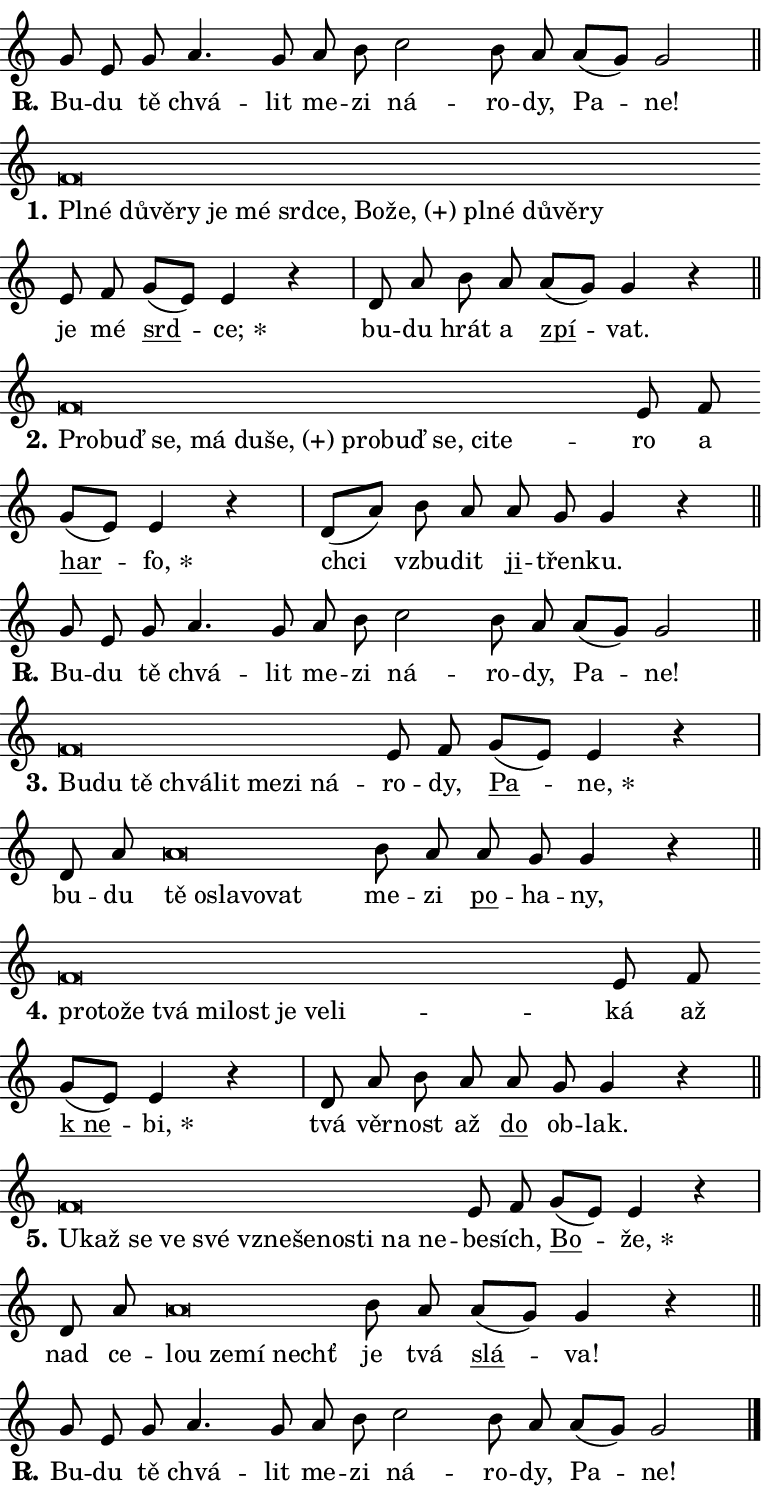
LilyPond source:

\version "2.24.0"
\header { tagline = "" }
\paper {
  indent = 0\cm
  top-margin = 0\cm
  right-margin = 0.13\cm % to fit lyric hyphens
  bottom-margin = 0\cm
  left-margin = 0\cm
  paper-width = 13\cm
  page-breaking = #ly:one-page-breaking
  system-system-spacing.basic-distance = #11
  score-system-spacing.basic-distance = #11
  ragged-last = ##f
}


%% Author: Thomas Morley
%% https://lists.gnu.org/archive/html/lilypond-user/2020-05/msg00002.html
#(define (line-position grob)
"Returns position of @var[grob} in current system:
   @code{'start}, if at first time-step
   @code{'end}, if at last time-step
   @code{'middle} otherwise
"
  (let* ((col (ly:item-get-column grob))
         (ln (ly:grob-object col 'left-neighbor))
         (rn (ly:grob-object col 'right-neighbor))
         (col-to-check-left (if (ly:grob? ln) ln col))
         (col-to-check-right (if (ly:grob? rn) rn col))
         (break-dir-left
           (and
             (ly:grob-property col-to-check-left 'non-musical #f)
             (ly:item-break-dir col-to-check-left)))
         (break-dir-right
           (and
             (ly:grob-property col-to-check-right 'non-musical #f)
             (ly:item-break-dir col-to-check-right))))
        (cond ((eqv? 1 break-dir-left) 'start)
              ((eqv? -1 break-dir-right) 'end)
              (else 'middle))))

#(define (tranparent-at-line-position vctor)
  (lambda (grob)
  "Relying on @code{line-position} select the relevant enry from @var{vctor}.
Used to determine transparency,"
    (case (line-position grob)
      ((end) (not (vector-ref vctor 0)))
      ((middle) (not (vector-ref vctor 1)))
      ((start) (not (vector-ref vctor 2))))))

noteHeadBreakVisibility =
#(define-music-function (break-visibility)(vector?)
"Makes @code{NoteHead}s transparent relying on @var{break-visibility}"
#{
  \override NoteHead.transparent =
    #(tranparent-at-line-position break-visibility)
#})

#(define delete-ledgers-for-transparent-note-heads
  (lambda (grob)
    "Reads whether a @code{NoteHead} is transparent.
If so this @code{NoteHead} is removed from @code{'note-heads} from
@var{grob}, which is supposed to be @code{LedgerLineSpanner}.
As a result ledgers are not printed for this @code{NoteHead}"
    (let* ((nhds-array (ly:grob-object grob 'note-heads))
           (nhds-list
             (if (ly:grob-array? nhds-array)
                 (ly:grob-array->list nhds-array)
                 '()))
           ;; Relies on the transparent-property being done before
           ;; Staff.LedgerLineSpanner.after-line-breaking is executed.
           ;; This is fragile ...
           (to-keep
             (remove
               (lambda (nhd)
                 (ly:grob-property nhd 'transparent #f))
               nhds-list)))
      ;; TODO find a better method to iterate over grob-arrays, similiar
      ;; to filter/remove etc for lists
      ;; For now rebuilt from scratch
      (set! (ly:grob-object grob 'note-heads)  '())
      (for-each
        (lambda (nhd)
          (ly:pointer-group-interface::add-grob grob 'note-heads nhd))
        to-keep))))

squashNotes = {
  \override NoteHead.X-extent = #'(-0.2 . 0.2)
  \override NoteHead.Y-extent = #'(-0.75 . 0)
  \override NoteHead.stencil =
    #(lambda (grob)
       (let ((pos (ly:grob-property grob 'staff-position)))
         (begin
           (if (< pos -7) (display "ERROR: Lower brevis then expected\n") (display ""))
           (if (<= pos -6) ly:text-interface::print ly:note-head::print))))
}
unSquashNotes = {
  \revert NoteHead.X-extent
  \revert NoteHead.Y-extent
  \revert NoteHead.stencil
}

hideNotes = \noteHeadBreakVisibility #begin-of-line-visible
unHideNotes = \noteHeadBreakVisibility #all-visible

% work-around for resetting accidentals
% https://lilypond.org/doc/v2.23/Documentation/notation/displaying-rhythms#unmetered-music
cadenzaMeasure = {
  \cadenzaOff
  \partial 1024 s1024
  \cadenzaOn
}

#(define-markup-command (accent layout props text) (markup?)
  "Underline accented syllable"
  (interpret-markup layout props
    #{\markup \override #'(offset . 4.3) \underline { #text }#}))

responsum = \markup \concat {
  "R" \hspace #-1.05 \path #0.1 #'((moveto 0 0.07) (lineto 0.9 0.8)) \hspace #0.05 "."
}

spaceSize = #0.6828661417322834 % exact space size for TeX Gyre Schola

\layout {
  \context {
    \Staff
    \remove "Time_signature_engraver"
    \override LedgerLineSpanner.after-line-breaking = #delete-ledgers-for-transparent-note-heads
  }
  \context {
    \Lyrics {
      \override LyricSpace.minimum-distance = \spaceSize
      \override LyricText.font-name = #"TeX Gyre Schola"
      \override LyricText.font-size = 1
      \override StanzaNumber.font-name = #"TeX Gyre Schola Bold"
      \override StanzaNumber.font-size = 1
    }
  }
  \context {
    \Score 
    \override NoteHead.text =
      #(lambda (grob) 
        (let ((pos (ly:grob-property grob 'staff-position)))
          #{\markup {
            \combine
              \halign #-0.55 \raise #(if (= pos -6) 0 0.5) \override #'(thickness . 2) \draw-line #'(3.2 . 0)
              \musicglyph "noteheads.sM1"
          }#}))
  }
}

% magnetic-lyrics.ily
%
%   written by
%     Jean Abou Samra <jean@abou-samra.fr>
%     Werner Lemberg <wl@gnu.org>
%
%   adapted by
%     Jiri Hon <jiri.hon@gmail.com>
%
% Version 2022-Apr-15

% https://www.mail-archive.com/lilypond-user@gnu.org/msg149350.html

#(define (Left_hyphen_pointer_engraver context)
   "Collect syllable-hyphen-syllable occurrences in lyrics and store
them in properties.  This engraver only looks to the left.  For
example, if the lyrics input is @code{foo -- bar}, it does the
following.

@itemize @bullet
@item
Set the @code{text} property of the @code{LyricHyphen} grob between
@q{foo} and @q{bar} to @code{foo}.

@item
Set the @code{left-hyphen} property of the @code{LyricText} grob with
text @q{foo} to the @code{LyricHyphen} grob between @q{foo} and
@q{bar}.
@end itemize

Use this auxiliary engraver in combination with the
@code{lyric-@/text::@/apply-@/magnetic-@/offset!} hook."
   (let ((hyphen #f)
         (text #f))
     (make-engraver
      (acknowledgers
       ((lyric-syllable-interface engraver grob source-engraver)
        (set! text grob)))
      (end-acknowledgers
       ((lyric-hyphen-interface engraver grob source-engraver)
        ;(when (not (grob::has-interface grob 'lyric-space-interface))
          (set! hyphen grob)));)
      ((stop-translation-timestep engraver)
       (when (and text hyphen)
         (ly:grob-set-object! text 'left-hyphen hyphen))
       (set! text #f)
       (set! hyphen #f)))))

#(define (lyric-text::apply-magnetic-offset! grob)
   "If the space between two syllables is less than the value in
property @code{LyricText@/.details@/.squash-threshold}, move the right
syllable to the left so that it gets concatenated with the left
syllable.

Use this function as a hook for
@code{LyricText@/.after-@/line-@/breaking} if the
@code{Left_@/hyphen_@/pointer_@/engraver} is active."
   (let ((hyphen (ly:grob-object grob 'left-hyphen #f)))
     (when hyphen
       (let ((left-text (ly:spanner-bound hyphen LEFT)))
         (when (grob::has-interface left-text 'lyric-syllable-interface)
           (let* ((common (ly:grob-common-refpoint grob left-text X))
                  (this-x-ext (ly:grob-extent grob common X))
                  (left-x-ext
                   (begin
                     ;; Trigger magnetism for left-text.
                     (ly:grob-property left-text 'after-line-breaking)
                     (ly:grob-extent left-text common X)))
                  ;; `delta` is the gap width between two syllables.
                  (delta (- (interval-start this-x-ext)
                            (interval-end left-x-ext)))
                  (details (ly:grob-property grob 'details))
                  (threshold (assoc-get 'squash-threshold details 0.2)))
             (when (< delta threshold)
               (let* (;; We have to manipulate the input text so that
                      ;; ligatures crossing syllable boundaries are not
                      ;; disabled.  For languages based on the Latin
                      ;; script this is essentially a beautification.
                      ;; However, for non-Western scripts it can be a
                      ;; necessity.
                      (lt (ly:grob-property left-text 'text))
                      (rt (ly:grob-property grob 'text))
                      (is-space (grob::has-interface hyphen 'lyric-space-interface))
                      (space (if is-space " " ""))
                      (extra-delta (if is-space spaceSize 0))
                      ;; Append new syllable.
                      (ltrt-space (if (and (string? lt) (string? rt))
                                (string-append lt space rt)
                                (make-concat-markup (list lt space rt))))
                      ;; Right-align `ltrt` to the right side.
                      (ltrt-space-markup (grob-interpret-markup
                               grob
                               (make-translate-markup
                                (cons (interval-length this-x-ext) 0)
                                (make-right-align-markup ltrt-space)))))
                 (begin
                   ;; Don't print `left-text`.
                   (ly:grob-set-property! left-text 'stencil #f)
                   ;; Set text and stencil (which holds all collected
                   ;; syllables so far) and shift it to the left.
                   (ly:grob-set-property! grob 'text ltrt-space)
                   (ly:grob-set-property! grob 'stencil ltrt-space-markup)
                   (ly:grob-translate-axis! grob (- (- delta extra-delta)) X))))))))))


#(define (lyric-hyphen::displace-bounds-first grob)
   ;; Make very sure this callback isn't triggered too early.
   (let ((left (ly:spanner-bound grob LEFT))
         (right (ly:spanner-bound grob RIGHT)))
     (ly:grob-property left 'after-line-breaking)
     (ly:grob-property right 'after-line-breaking)
     (ly:lyric-hyphen::print grob)))

squashThreshold = #0.4

\layout {
  \context {
    \Lyrics
    \consists #Left_hyphen_pointer_engraver
    \override LyricText.after-line-breaking =
      #lyric-text::apply-magnetic-offset!
    \override LyricHyphen.stencil = #lyric-hyphen::displace-bounds-first
    \override LyricText.details.squash-threshold = \squashThreshold
    \override LyricHyphen.minimum-distance = 0
    \override LyricHyphen.minimum-length = \squashThreshold
  }
}

squashText = \override LyricText.details.squash-threshold = 9999
unSquashText = \override LyricText.details.squash-threshold = \squashThreshold

leftText = \override LyricText.self-alignment-X = #LEFT
unLeftText = \revert LyricText.self-alignment-X

starOffset = #(lambda (grob) 
                (let ((x_offset (ly:self-alignment-interface::aligned-on-x-parent grob)))
                  (if (= x_offset 0) 0 (+ x_offset 1.2))))

star = #(define-music-function (syllable)(string?)
"Append star separator at the end of a syllable"
#{
  \once \override LyricText.X-offset = #starOffset
  \lyricmode { \markup {
    #syllable
    \override #'((font-name . "TeX Gyre Schola Bold")) \hspace #0.2 \lower #0.65 \larger "*"
  } }
#})

starAccent = #(define-music-function (syllable)(string?)
"Append star separator at the end of a syllable and make accent"
#{
  \once \override LyricText.X-offset = #starOffset
  \lyricmode { \markup {
    \accent #syllable
    \override #'((font-name . "TeX Gyre Schola Bold")) \hspace #0.2 \lower #0.65 \larger "*"
  } }
#})

breath = #(define-music-function (syllable)(string?)
"Append breathing indicator at the end of a syllable"
#{
  \lyricmode { \markup { #syllable "+" } }
#})

optionalBreath = #(define-music-function (syllable)(string?)
"Append optional breathing indicator at the end of a syllable"
#{
  \lyricmode { \markup { #syllable "(+)" } }
#})


\score {
    <<
        \new Voice = "melody" { \cadenzaOn \key c \major \relative { g'8 e g a4. g8 a b \bar "" c2 b8 a a[( g)] g2 \cadenzaMeasure \bar "||" \break } }
        \new Lyrics \lyricsto "melody" { \lyricmode { \set stanza = \responsum
Bu -- du tě chvá -- lit me -- zi ná -- ro -- dy, Pa -- ne! } }
    >>
    \layout {}
}

\score {
    <<
        \new Voice = "melody" { \cadenzaOn \key c \major \relative { \squashNotes f'\breve*1/16 \hideNotes \breve*1/16 \bar "" \breve*1/16 \bar "" \breve*1/16 \bar "" \breve*1/16 \bar "" \breve*1/16 \bar "" \breve*1/16 \bar "" \breve*1/16 \bar "" \breve*1/16 \bar "" \breve*1/16 \bar "" \breve*1/16 \bar "" \breve*1/16 \bar "" \breve*1/16 \bar "" \breve*1/16 \bar "" \breve*1/16 \breve*1/16 \bar "" \unHideNotes \unSquashNotes e8 f \bar "" g[( e)] e4 r \cadenzaMeasure \bar "|" d8 a'8 b8 a \bar "" a[( g)] g4 r \cadenzaMeasure \bar "||" \break } }
        \new Lyrics \lyricsto "melody" { \lyricmode { \set stanza = "1."
\leftText Pl -- \squashText né dů -- vě -- ry je mé srd -- ce, Bo -- \optionalBreath že, pl -- né dů -- vě -- ry \unLeftText \unSquashText je mé \markup \accent srd -- \star ce; bu -- du hrát a \markup \accent zpí -- vat. } }
    >>
    \layout {}
}

\score {
    <<
        \new Voice = "melody" { \cadenzaOn \key c \major \relative { \squashNotes f'\breve*1/16 \hideNotes \breve*1/16 \bar "" \breve*1/16 \bar "" \breve*1/16 \bar "" \breve*1/16 \bar "" \breve*1/16 \bar "" \breve*1/16 \bar "" \breve*1/16 \bar "" \breve*1/16 \bar "" \breve*1/16 \breve*1/16 \bar "" \unHideNotes \unSquashNotes e8 f \bar "" g[( e)] e4 r \cadenzaMeasure \bar "|" d8[( a')] b8 a \bar "" a g g4 r \cadenzaMeasure \bar "||" \break } }
        \new Lyrics \lyricsto "melody" { \lyricmode { \set stanza = "2."
\leftText Pro -- \squashText buď se, má du -- \optionalBreath še, pro -- buď se, ci -- te -- \unLeftText \unSquashText ro a \markup \accent har -- \star fo, chci vzbu -- dit \markup \accent ji -- třen -- ku. } }
    >>
    \layout {}
}

\score {
    <<
        \new Voice = "melody" { \cadenzaOn \key c \major \relative { g'8 e g a4. g8 a b \bar "" c2 b8 a a[( g)] g2 \cadenzaMeasure \bar "||" \break } }
        \new Lyrics \lyricsto "melody" { \lyricmode { \set stanza = \responsum
Bu -- du tě chvá -- lit me -- zi ná -- ro -- dy, Pa -- ne! } }
    >>
    \layout {}
}

\score {
    <<
        \new Voice = "melody" { \cadenzaOn \key c \major \relative { \squashNotes f'\breve*1/16 \hideNotes \breve*1/16 \bar "" \breve*1/16 \bar "" \breve*1/16 \bar "" \breve*1/16 \bar "" \breve*1/16 \bar "" \breve*1/16 \breve*1/16 \bar "" \unHideNotes \unSquashNotes e8 f \bar "" g[( e)] e4 r \cadenzaMeasure \bar "|" d8 a' \bar "" \squashNotes a\breve*1/16 \hideNotes \breve*1/16 \bar "" \breve*1/16 \bar "" \breve*1/16 \breve*1/16 \bar "" \unHideNotes \unSquashNotes b8 a \bar "" a g g4 r \cadenzaMeasure \bar "||" \break } }
        \new Lyrics \lyricsto "melody" { \lyricmode { \set stanza = "3."
\leftText Bu -- \squashText du tě chvá -- lit me -- zi ná -- \unLeftText \unSquashText ro -- dy, \markup \accent Pa -- \star ne, bu -- du \leftText tě \squashText o -- sla -- vo -- vat \unLeftText \unSquashText me -- zi \markup \accent po -- ha -- ny, } }
    >>
    \layout {}
}

\score {
    <<
        \new Voice = "melody" { \cadenzaOn \key c \major \relative { \squashNotes f'\breve*1/16 \hideNotes \breve*1/16 \bar "" \breve*1/16 \bar "" \breve*1/16 \bar "" \breve*1/16 \bar "" \breve*1/16 \bar "" \breve*1/16 \bar "" \breve*1/16 \breve*1/16 \bar "" \unHideNotes \unSquashNotes e8 f \bar "" g[( e)] e4 r \cadenzaMeasure \bar "|" d8 a'8 b8 a \bar "" a g g4 r \cadenzaMeasure \bar "||" \break } }
        \new Lyrics \lyricsto "melody" { \lyricmode { \set stanza = "4."
\leftText pro -- \squashText to -- že tvá mi -- lost je ve -- li -- \unLeftText \unSquashText ká až \markup \accent "k ne" -- \star bi, tvá věr -- nost až \markup \accent do ob -- lak. } }
    >>
    \layout {}
}

\score {
    <<
        \new Voice = "melody" { \cadenzaOn \key c \major \relative { \squashNotes f'\breve*1/16 \hideNotes \breve*1/16 \bar "" \breve*1/16 \bar "" \breve*1/16 \bar "" \breve*1/16 \bar "" \breve*1/16 \bar "" \breve*1/16 \bar "" \breve*1/16 \bar "" \breve*1/16 \bar "" \breve*1/16 \breve*1/16 \bar "" \unHideNotes \unSquashNotes e8 f \bar "" g[( e)] e4 r \cadenzaMeasure \bar "|" d8 a' \bar "" \squashNotes a\breve*1/16 \hideNotes \breve*1/16 \bar "" \breve*1/16 \breve*1/16 \bar "" \unHideNotes \unSquashNotes b8 a \bar "" a[( g)] g4 r \cadenzaMeasure \bar "||" \break } }
        \new Lyrics \lyricsto "melody" { \lyricmode { \set stanza = "5."
\leftText U -- \squashText kaž se ve své vzne -- še -- no -- sti na ne -- \unLeftText \unSquashText be -- sích, \markup \accent Bo -- \star že, nad ce -- \leftText lou \squashText ze -- mí nechť \unLeftText \unSquashText je tvá \markup \accent slá -- va! } }
    >>
    \layout {}
}

\score {
    <<
        \new Voice = "melody" { \cadenzaOn \key c \major \relative { g'8 e g a4. g8 a b \bar "" c2 b8 a a[( g)] g2 \cadenzaMeasure \bar "||" \break } \bar "|." }
        \new Lyrics \lyricsto "melody" { \lyricmode { \set stanza = \responsum
Bu -- du tě chvá -- lit me -- zi ná -- ro -- dy, Pa -- ne! } }
    >>
    \layout {}
}
